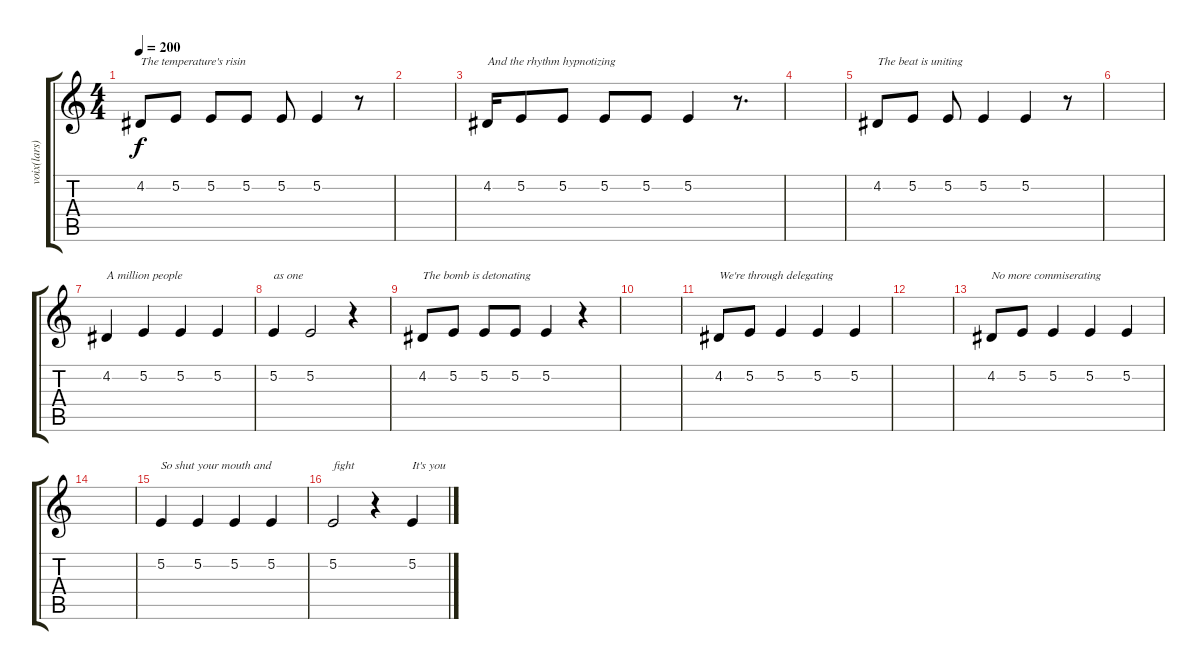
\track ("voix(lars)" "voix(lars)") {instrument clarinet}
\staff {score tabs}
\tuning (E4 B3 G3 D3 A2 E2) {hide}
\ts (4 4)
\tempo 200
\clef g2
\ks c
4.2.8{txt "The temperature's risin" dy f} 5.2.8 5.2.8 5.2.8 5.2.8 5.2.4 r.8 |
|
4.2.16{txt "And the rhythm hypnotizing"} 5.2.8 5.2.8 5.2.8 5.2.8 5.2.4 r.8{d} |
|
4.2.8{txt "The beat is uniting"} 5.2.8 5.2.8 5.2.4 5.2.4 r.8 |
|
4.2.4{txt "A million people"} 5.2.4 5.2.4 5.2.4 |
5.2.4{txt "as one"} 5.2.2 r.4 |
4.2.8{txt "The bomb is detonating"} 5.2.8 5.2.8 5.2.8 5.2.4 r.4 |
|
4.2.8{txt "We're through delegating"} 5.2.8 5.2.4 5.2.4 5.2.4 |
|
4.2.8{txt "No more commiserating"} 5.2.8 5.2.4 5.2.4 5.2.4 |
|
5.2.4{txt "So shut your mouth and"} 5.2.4 5.2.4 5.2.4 |
5.2.2{txt "fight"} r.4 5.2.4{txt "It's you"}
